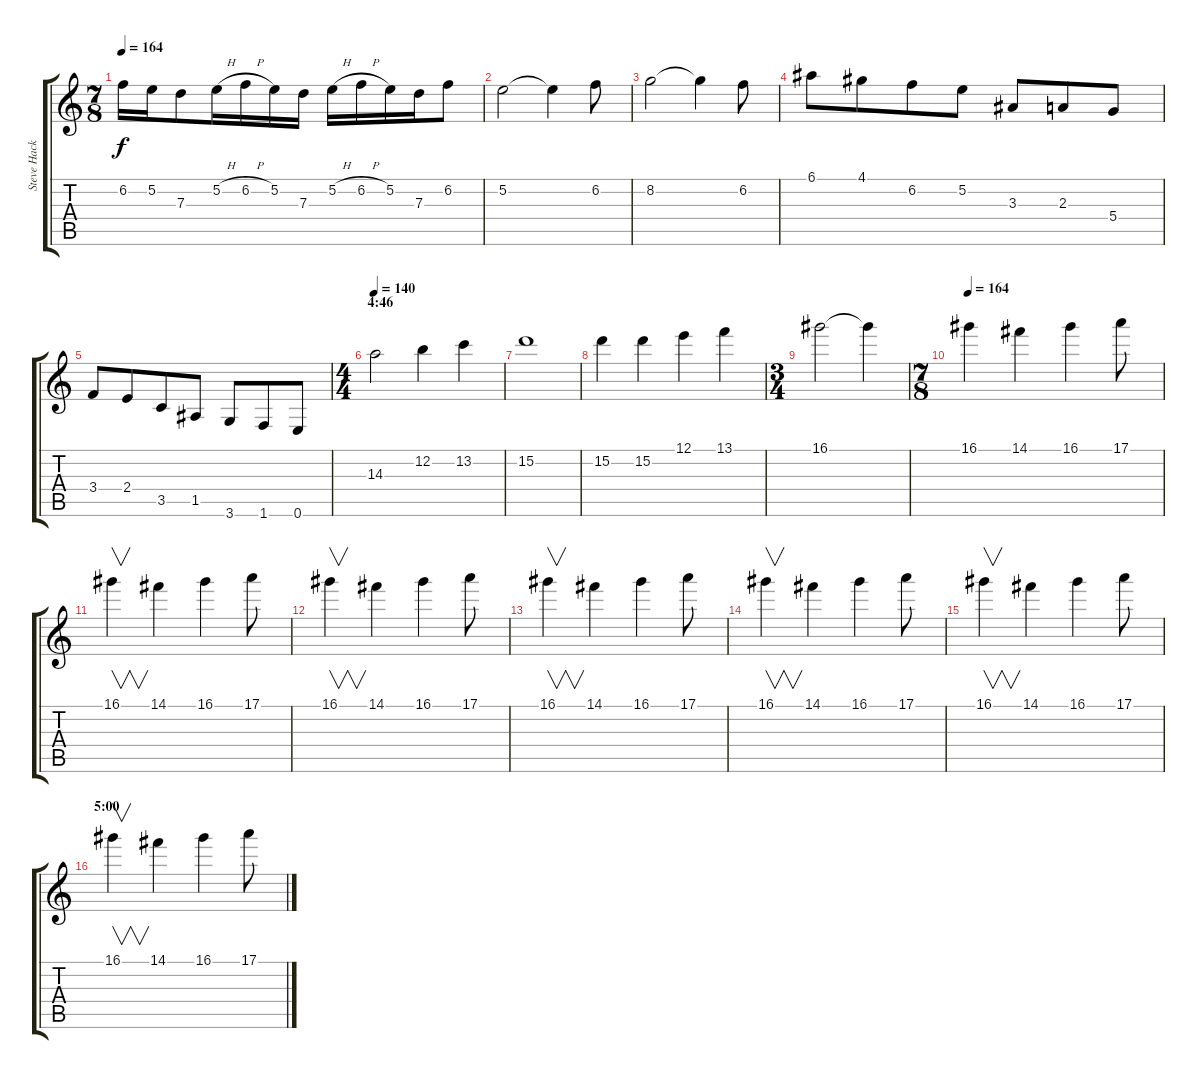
\track ("Steve Hackett (guitar 2)" "Steve Hack") {instrument overdrivenguitar}
\staff {score tabs}
\tuning (E4 B3 G3 D3 A2 E2) {hide}
\ts (7 8)
\tempo 164
\clef g2
\ks c
6.2.16{dy f} 5.2.16 7.3.8 5.2{h}.16 6.2{h}.16 5.2.16 7.3.16 5.2{h}.16 6.2{h}.16 5.2.16 7.3.16 6.2.8 |
5.2.2 5.2{t}.4 6.2.8 |
8.2.2 8.2{t}.4 6.2.8 |
6.1.8 4.1.8 6.2.8 5.2.8 3.3.8 2.3.8 5.4.8 |
3.4.8 2.4.8 3.5.8 1.5.8 3.6.8 1.6.8 0.6.8 |
\ts (4 4)
\section ("" "4:46")
\tempo 140
14.3.2 12.2.4 13.2.4 |
15.2.1 |
15.2.4 15.2.4 12.1.4 13.1.4 |
\ts (3 4)
16.1.2 16.1{t}.4 |
\ts (7 8)
\tempo 164
16.1.4 14.1.4 16.1.4 17.1.8 |
16.1.4{v} 14.1.4 16.1.4 17.1.8 |
16.1.4{v} 14.1.4 16.1.4 17.1.8 |
16.1.4{v} 14.1.4 16.1.4 17.1.8 |
16.1.4{v} 14.1.4 16.1.4 17.1.8 |
16.1.4{v} 14.1.4 16.1.4 17.1.8 |
\section ("" "5:00")
16.1.4{v} 14.1.4 16.1.4 17.1.8
